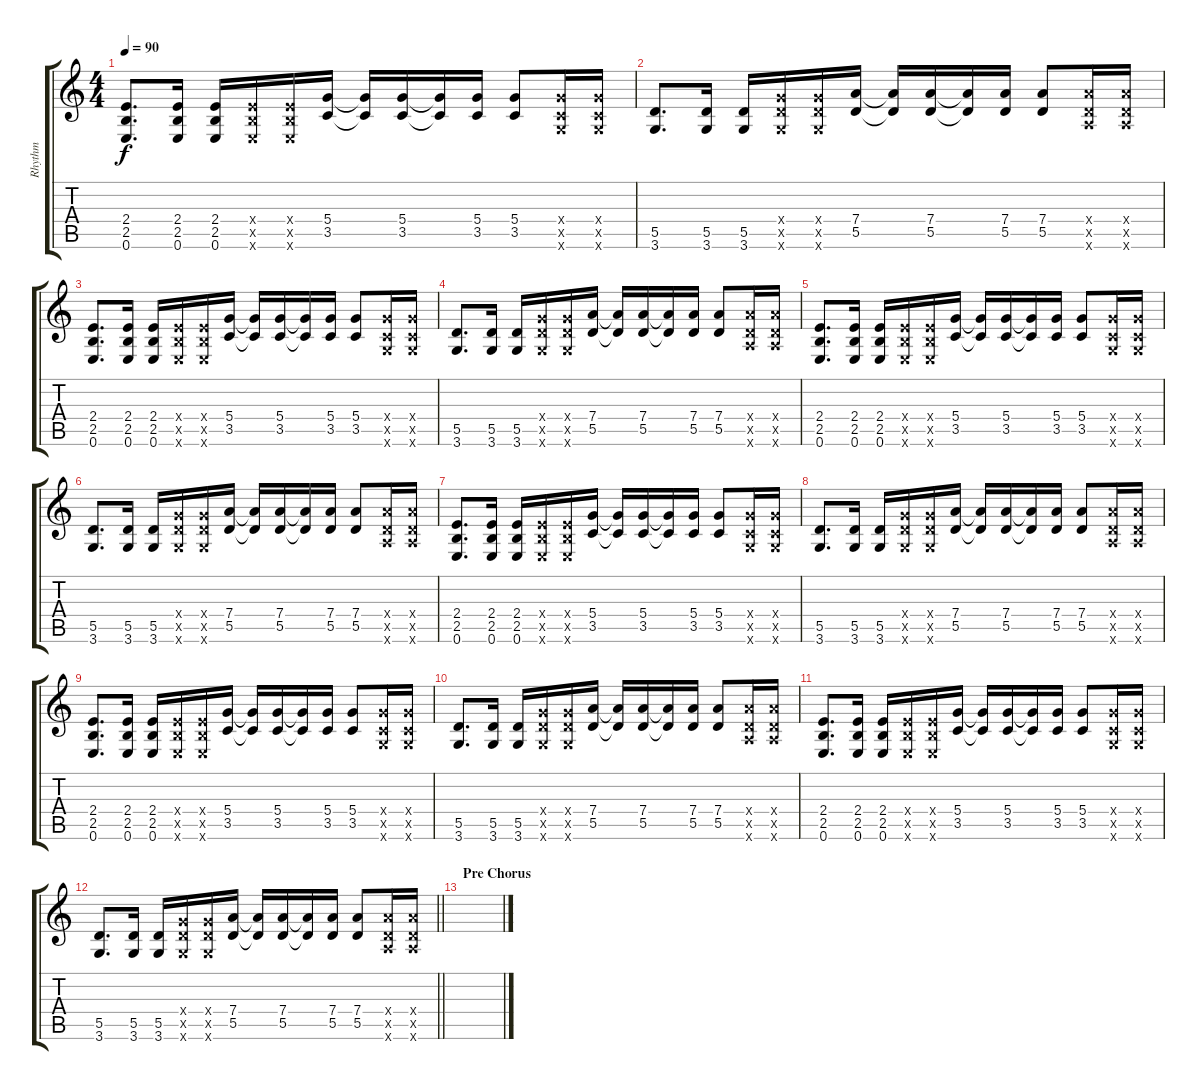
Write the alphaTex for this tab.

\track ("Rhythm" "Rhythm") {instrument distortionguitar}
\staff {score tabs}
\tuning (E4 B3 G3 D3 A2 E2) {hide}
\ts (4 4)
\tempo 90
\clef g2
\ks c
(2.4 2.5 0.6).8{d dy f} (2.4 2.5 0.6).16 (2.4 2.5 0.6).16 (2.4{x} 2.5{x} 0.6{x}).16 (2.4{x} 2.5{x} 0.6{x}).16 (5.4 3.5).16 (5.4{t} 3.5{t}).16 (5.4 3.5).16 (5.4{t} 3.5{t}).16 (5.4 3.5).16 (5.4 3.5).8 (5.4{x} 3.5{x} 3.6{x}).16 (5.4{x} 3.5{x} 3.6{x}).16 |
(5.5 3.6).8{d} (5.5 3.6).16 (5.5 3.6).16 (5.4{x} 5.5{x} 3.6{x}).16 (5.4{x} 5.5{x} 3.6{x}).16 (7.4 5.5).16 (7.4{t} 5.5{t}).16 (7.4 5.5).16 (7.4{t} 5.5{t}).16 (7.4 5.5).16 (7.4 5.5).8 (7.4{x} 5.5{x} 5.6{x}).16 (7.4{x} 5.5{x} 5.6{x}).16 |
(2.4 2.5 0.6).8{d} (2.4 2.5 0.6).16 (2.4 2.5 0.6).16 (2.4{x} 2.5{x} 0.6{x}).16 (2.4{x} 2.5{x} 0.6{x}).16 (5.4 3.5).16 (5.4{t} 3.5{t}).16 (5.4 3.5).16 (5.4{t} 3.5{t}).16 (5.4 3.5).16 (5.4 3.5).8 (5.4{x} 3.5{x} 3.6{x}).16 (5.4{x} 3.5{x} 3.6{x}).16 |
(5.5 3.6).8{d} (5.5 3.6).16 (5.5 3.6).16 (5.4{x} 5.5{x} 3.6{x}).16 (5.4{x} 5.5{x} 3.6{x}).16 (7.4 5.5).16 (7.4{t} 5.5{t}).16 (7.4 5.5).16 (7.4{t} 5.5{t}).16 (7.4 5.5).16 (7.4 5.5).8 (7.4{x} 5.5{x} 5.6{x}).16 (7.4{x} 5.5{x} 5.6{x}).16 |
(2.4 2.5 0.6).8{d} (2.4 2.5 0.6).16 (2.4 2.5 0.6).16 (2.4{x} 2.5{x} 0.6{x}).16 (2.4{x} 2.5{x} 0.6{x}).16 (5.4 3.5).16 (5.4{t} 3.5{t}).16 (5.4 3.5).16 (5.4{t} 3.5{t}).16 (5.4 3.5).16 (5.4 3.5).8 (5.4{x} 3.5{x} 3.6{x}).16 (5.4{x} 3.5{x} 3.6{x}).16 |
(5.5 3.6).8{d} (5.5 3.6).16 (5.5 3.6).16 (5.4{x} 5.5{x} 3.6{x}).16 (5.4{x} 5.5{x} 3.6{x}).16 (7.4 5.5).16 (7.4{t} 5.5{t}).16 (7.4 5.5).16 (7.4{t} 5.5{t}).16 (7.4 5.5).16 (7.4 5.5).8 (7.4{x} 5.5{x} 5.6{x}).16 (7.4{x} 5.5{x} 5.6{x}).16 |
(2.4 2.5 0.6).8{d} (2.4 2.5 0.6).16 (2.4 2.5 0.6).16 (2.4{x} 2.5{x} 0.6{x}).16 (2.4{x} 2.5{x} 0.6{x}).16 (5.4 3.5).16 (5.4{t} 3.5{t}).16 (5.4 3.5).16 (5.4{t} 3.5{t}).16 (5.4 3.5).16 (5.4 3.5).8 (5.4{x} 3.5{x} 3.6{x}).16 (5.4{x} 3.5{x} 3.6{x}).16 |
(5.5 3.6).8{d} (5.5 3.6).16 (5.5 3.6).16 (5.4{x} 5.5{x} 3.6{x}).16 (5.4{x} 5.5{x} 3.6{x}).16 (7.4 5.5).16 (7.4{t} 5.5{t}).16 (7.4 5.5).16 (7.4{t} 5.5{t}).16 (7.4 5.5).16 (7.4 5.5).8 (7.4{x} 5.5{x} 5.6{x}).16 (7.4{x} 5.5{x} 5.6{x}).16 |
(2.4 2.5 0.6).8{d} (2.4 2.5 0.6).16 (2.4 2.5 0.6).16 (2.4{x} 2.5{x} 0.6{x}).16 (2.4{x} 2.5{x} 0.6{x}).16 (5.4 3.5).16 (5.4{t} 3.5{t}).16 (5.4 3.5).16 (5.4{t} 3.5{t}).16 (5.4 3.5).16 (5.4 3.5).8 (5.4{x} 3.5{x} 3.6{x}).16 (5.4{x} 3.5{x} 3.6{x}).16 |
(5.5 3.6).8{d} (5.5 3.6).16 (5.5 3.6).16 (5.4{x} 5.5{x} 3.6{x}).16 (5.4{x} 5.5{x} 3.6{x}).16 (7.4 5.5).16 (7.4{t} 5.5{t}).16 (7.4 5.5).16 (7.4{t} 5.5{t}).16 (7.4 5.5).16 (7.4 5.5).8 (7.4{x} 5.5{x} 5.6{x}).16 (7.4{x} 5.5{x} 5.6{x}).16 |
(2.4 2.5 0.6).8{d} (2.4 2.5 0.6).16 (2.4 2.5 0.6).16 (2.4{x} 2.5{x} 0.6{x}).16 (2.4{x} 2.5{x} 0.6{x}).16 (5.4 3.5).16 (5.4{t} 3.5{t}).16 (5.4 3.5).16 (5.4{t} 3.5{t}).16 (5.4 3.5).16 (5.4 3.5).8 (5.4{x} 3.5{x} 3.6{x}).16 (5.4{x} 3.5{x} 3.6{x}).16 |
\barLineRight lightlight
(5.5 3.6).8{d} (5.5 3.6).16 (5.5 3.6).16 (5.4{x} 5.5{x} 3.6{x}).16 (5.4{x} 5.5{x} 3.6{x}).16 (7.4 5.5).16 (7.4{t} 5.5{t}).16 (7.4 5.5).16 (7.4{t} 5.5{t}).16 (7.4 5.5).16 (7.4 5.5).8 (7.4{x} 5.5{x} 5.6{x}).16 (7.4{x} 5.5{x} 5.6{x}).16 |
\section ("" "Pre Chorus")
